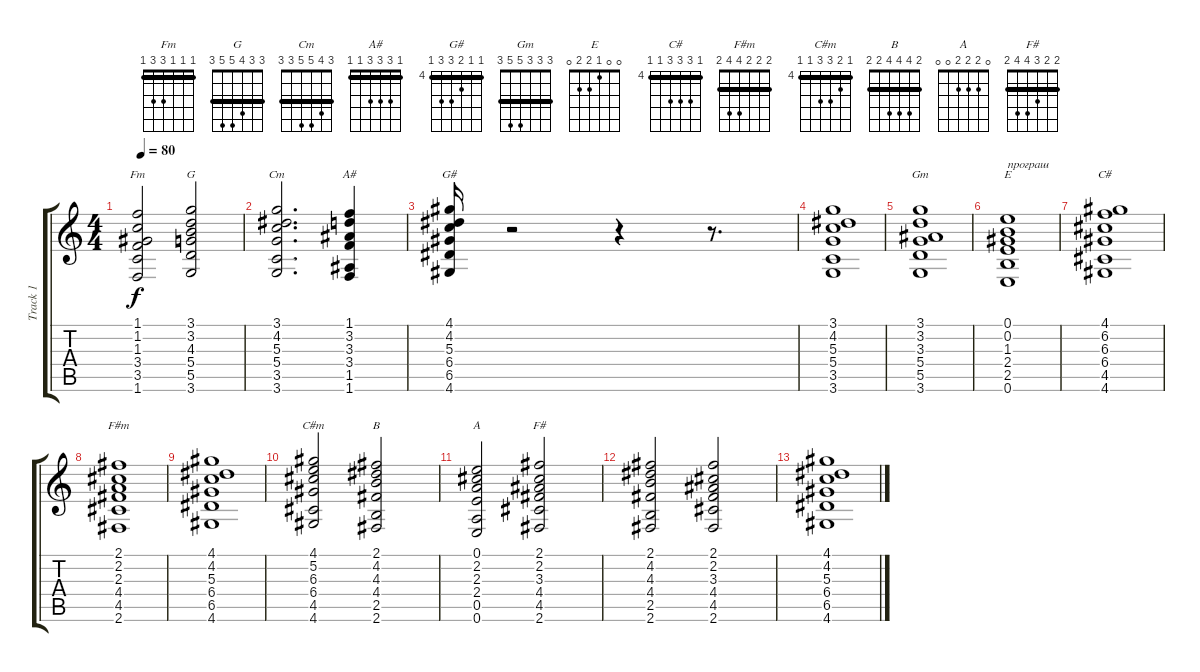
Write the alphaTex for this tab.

\track ("Track 1" "Track 1") {instrument acousticguitarsteel}
\staff {score tabs}
\tuning (E4 B3 G3 D3 A2 E2) {hide}
\chord ("Fm" 1 1 1 3 3 1) {barre 1}
\chord ("G" 3 3 4 5 5 3) {barre 3}
\chord ("Cm" 3 4 5 5 3 3) {barre 3}
\chord ("A#" 1 3 3 3 1 1) {barre 1}
\chord ("G#" 4 4 5 6 6 4) {firstfret 4 barre 4}
\chord ("Gm" 3 3 3 5 5 3) {barre 3}
\chord ("E" 0 0 1 2 2 0)
\chord ("C#" 4 6 6 6 4 4) {firstfret 4 barre 4}
\chord ("F#m" 2 2 2 4 4 2) {barre 2}
\chord ("C#m" 4 5 6 6 4 4) {firstfret 4 barre 4}
\chord ("B" 2 4 4 4 2 2) {barre 2}
\chord ("A" 0 2 2 2 0 0)
\chord ("F#" 2 2 3 4 4 2) {barre 2}
\ts (4 4)
\tempo 80
\clef g2
\ks c
(1.1 1.2 1.3 3.4 3.5 1.6).2{ch "Fm" dy f} (3.1 3.2 4.3 5.4 5.5 3.6).2{ch "G"} |
(3.1 4.2 5.3 5.4 3.5 3.6).2{d ch "Cm"} (1.1 3.2 3.3 3.4 1.5 1.6).4{ch "A#"} |
(4.1 4.2 5.3 6.4 6.5 4.6).16{ch "G#"} r.2 r.4 r.8{d} |
(3.1 4.2 5.3 5.4 3.5 3.6).1 |
(3.1 3.2 3.3 5.4 5.5 3.6).1{ch "Gm"} |
(0.1 0.2 1.3 2.4 2.5 0.6).1{ch "E" txt "програш"} |
(4.1 6.2 6.3 6.4 4.5 4.6).1{ch "C#"} |
(2.1 2.2 2.3 4.4 4.5 2.6).1{ch "F#m"} |
(4.1 4.2 5.3 6.4 6.5 4.6).1 |
(4.1 5.2 6.3 6.4 4.5 4.6).2{ch "C#m"} (2.1 4.2 4.3 4.4 2.5 2.6).2{ch "B"} |
(0.1 2.2 2.3 2.4 0.5 0.6).2{ch "A"} (2.1 2.2 3.3 4.4 4.5 2.6).2{ch "F#"} |
(2.1 4.2 4.3 4.4 2.5 2.6).2 (2.1 2.2 3.3 4.4 4.5 2.6).2 |
(4.1 4.2 5.3 6.4 6.5 4.6).1
